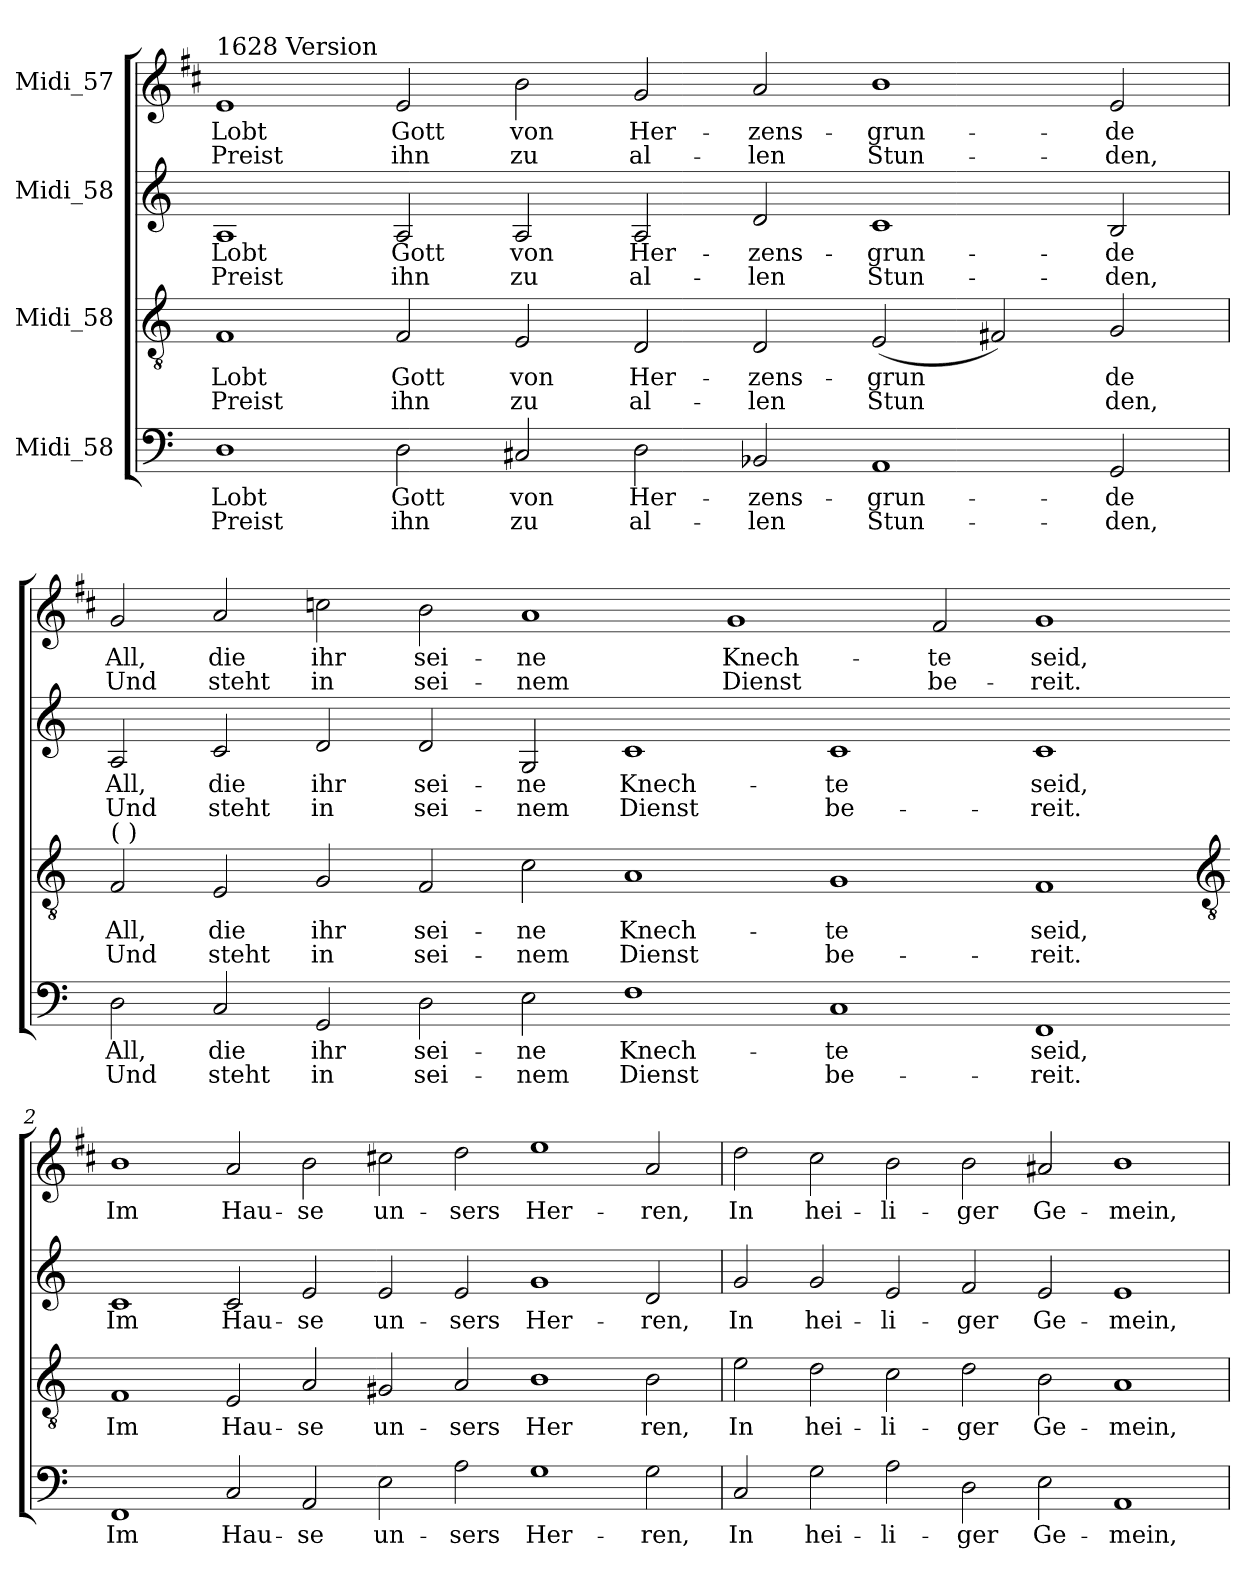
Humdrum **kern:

**kern	**text	**text	**kern	**text	**text	**kern	**text	**text	**kern	**text	**text
*part4	*part4	*part4	*part3	*part3	*part3	*part2	*part2	*part2	*part1	*part1	*part1
*staff4	*staff4	*staff4	*staff3	*staff3	*staff3	*staff2	*staff2	*staff2	*staff1	*staff1	*staff1
*I"Midi_58	*	*	*I"Midi_58	*	*	*I"Midi_58	*	*	*I"Midi_57	*	*
*clefF4	*	*	*clefGv2	*	*	*clefG2	*	*	*clefG2	*	*
*	*	*	*	*	*	*	*	*	*ITrd1c2	*	*
*k[]	*	*	*k[]	*	*	*k[]	*	*	*k[]	*	*
*C:	*	*	*C:	*	*	*C:	*	*	*C:	*	*
=	=	=	=	=	=	=	=	=	=	=	=
!	!	!	!	!	!	!	!	!	!LO:TX:a:t=1628 Version	!	!
!	!LO:LY:b	!LO:LY:b	!	!LO:LY:b	!LO:LY:b	!	!LO:LY:b	!LO:LY:b	!	!LO:LY:b	!LO:LY:b
1D	Lobt	Preist	1F	Lobt	Preist	1A	Lobt	Preist	1d	Lobt	Preist
!	!LO:LY:b	!LO:LY:b	!	!LO:LY:b	!LO:LY:b	!	!LO:LY:b	!LO:LY:b	!	!LO:LY:b	!LO:LY:b
2D	Gott	ihn	2F	Gott	ihn	2A	Gott	ihn	2d	Gott	ihn
!	!LO:LY:b	!LO:LY:b	!	!LO:LY:b	!LO:LY:b	!	!LO:LY:b	!LO:LY:b	!	!LO:LY:b	!LO:LY:b
2C#X	von	zu	2E	von	zu	2A	von	zu	2a	von	zu
!	!LO:LY:b	!LO:LY:b	!	!LO:LY:b	!LO:LY:b	!	!LO:LY:b	!LO:LY:b	!	!LO:LY:b	!LO:LY:b
2D	Her-	-al-	2D	Her-	-al-	2A	Her-	-al-	2f	Her-	-al-
!	!LO:LY:b	!LO:LY:b	!	!LO:LY:b	!LO:LY:b	!	!LO:LY:b	!LO:LY:b	!	!LO:LY:b	!LO:LY:b
2BB-X	-zens-	-len	2D	-zens-	-len	2d	-zens-	-len	2g	-zens-	-len
!	!LO:LY:b	!LO:LY:b	!	!LO:LY:b	!LO:LY:b	!	!LO:LY:b	!LO:LY:b	!	!LO:LY:b	!LO:LY:b
1AA	grun-	-Stun-	(<2E	grun	Stun	1c	grun-	-Stun-	1a	grun-	-Stun-
.	.	.	2F#X)	.	.	.	.	.	.	.	.
!	!LO:LY:b	!LO:LY:b	!	!LO:LY:b	!LO:LY:b	!	!LO:LY:b	!LO:LY:b	!	!LO:LY:b	!LO:LY:b
2GG	-de	den,	2G	de	den,	2B	-de	den,	2d	-de	den,
=1	=1	=1	=1	=1	=1	=1	=1	=1	=1	=1	=1
!	!	!	!LO:TX:a:t=(  )	!	!	!	!	!	!	!	!
!	!LO:LY:b	!LO:LY:b	!	!LO:LY:b	!LO:LY:b	!	!LO:LY:b	!LO:LY:b	!	!LO:LY:b	!LO:LY:b
2D	All,	Und	2F	All,	Und	2A	All,	Und	2f	All,	Und
!	!LO:LY:b	!LO:LY:b	!	!LO:LY:b	!LO:LY:b	!	!LO:LY:b	!LO:LY:b	!	!LO:LY:b	!LO:LY:b
2C	die	steht	2E	die	steht	2c	die	steht	2g	die	steht
!	!LO:LY:b	!LO:LY:b	!	!LO:LY:b	!LO:LY:b	!	!LO:LY:b	!LO:LY:b	!	!LO:LY:b	!LO:LY:b
2GG	ihr	in	2G	ihr	in	2d	ihr	in	2b-X	ihr	in
!	!LO:LY:b	!LO:LY:b	!	!LO:LY:b	!LO:LY:b	!	!LO:LY:b	!LO:LY:b	!	!LO:LY:b	!LO:LY:b
2D	sei-	-sei-	2F	sei-	-sei-	2d	sei-	-sei-	2a	sei-	-sei-
!	!LO:LY:b	!LO:LY:b	!	!LO:LY:b	!LO:LY:b	!	!LO:LY:b	!LO:LY:b	!	!LO:LY:b	!LO:LY:b
2E	-ne	nem	2c	-ne	nem	2G	-ne	nem	1g	-ne	nem
!	!LO:LY:b	!LO:LY:b	!	!LO:LY:b	!LO:LY:b	!	!LO:LY:b	!LO:LY:b	!	!	!
1F	Knech-	-Dienst	1A	Knech-	-Dienst	1c	Knech-	-Dienst	.	.	.
!	!	!	!	!	!	!	!	!	!	!LO:LY:b	!LO:LY:b
.	.	.	.	.	.	.	.	.	1f	Knech-	-Dienst
!	!LO:LY:b	!LO:LY:b	!	!LO:LY:b	!LO:LY:b	!	!LO:LY:b	!LO:LY:b	!	!	!
1C	te	be-	1G	te	be-	1c	te	be-	.	.	.
!	!	!	!	!	!	!	!	!	!	!LO:LY:b	!LO:LY:b
.	.	.	.	.	.	.	.	.	2e	te	be-
!	!LO:LY:b	!LO:LY:b	!	!LO:LY:b	!LO:LY:b	!	!LO:LY:b	!LO:LY:b	!	!LO:LY:b	!LO:LY:b
1FF	-seid,	reit.	1F	-seid,	reit.	1c	-seid,	reit.	1f	-seid,	reit.
!!LO:LB:g=z
=2-	=2-	=2-	=2-	=2-	=2-	=2-	=2-	=2-	=2-	=2-	=2-
*	*	*	*clefGv2	*	*	*	*	*	*	*	*
!	!LO:LY:b	!	!	!LO:LY:b	!	!	!LO:LY:b	!	!	!LO:LY:b	!
1FF	Im	.	1F	Im	.	1c	Im	.	1a	Im	.
!	!LO:LY:b	!	!	!LO:LY:b	!	!	!LO:LY:b	!	!	!LO:LY:b	!
2C	Hau-	.	2E	Hau-	.	2c	Hau-	.	2g	Hau-	.
!	!LO:LY:b	!	!	!LO:LY:b	!	!	!LO:LY:b	!	!	!LO:LY:b	!
2AA	-se	.	2A	-se	.	2e	-se	.	2a	-se	.
!	!LO:LY:b	!	!	!LO:LY:b	!	!	!LO:LY:b	!	!	!LO:LY:b	!
2E	un-	.	2G#X	un-	.	2e	un-	.	2b	un-	.
!	!LO:LY:b	!	!	!LO:LY:b	!	!	!LO:LY:b	!	!	!LO:LY:b	!
2A	-sers	.	2A	-sers	.	2e	-sers	.	2cc	-sers	.
!	!LO:LY:b	!	!	!LO:LY:b	!	!	!LO:LY:b	!	!	!LO:LY:b	!
1G	Her-	.	1B	Her	.	1g	Her-	.	1dd	Her-	.
!	!LO:LY:b	!	!	!LO:LY:b	!	!	!LO:LY:b	!	!	!LO:LY:b	!
2G	-ren,	.	2B	ren,	.	2d	-ren,	.	2g	-ren,	.
=3	=3	=3	=3	=3	=3	=3	=3	=3	=3	=3	=3
!	!LO:LY:b	!	!	!LO:LY:b	!	!	!LO:LY:b	!	!	!LO:LY:b	!
2C	In	.	2e	In	.	2g	In	.	2cc	In	.
!	!LO:LY:b	!	!	!LO:LY:b	!	!	!LO:LY:b	!	!	!LO:LY:b	!
2G	hei-	.	2d	hei-	.	2g	hei-	.	2b	hei-	.
!	!LO:LY:b	!	!	!LO:LY:b	!	!	!LO:LY:b	!	!	!LO:LY:b	!
2A	-li-	.	2c	-li-	.	2e	-li-	.	2a	-li-	.
!	!LO:LY:b	!	!	!LO:LY:b	!	!	!LO:LY:b	!	!	!LO:LY:b	!
2D	-ger	.	2d	-ger	.	2f	-ger	.	2a	-ger	.
!	!LO:LY:b	!	!	!LO:LY:b	!	!	!LO:LY:b	!	!	!LO:LY:b	!
2E	Ge-	.	2B	Ge-	.	2e	Ge-	.	2g#X	Ge-	.
!	!LO:LY:b	!	!	!LO:LY:b	!	!	!LO:LY:b	!	!	!LO:LY:b	!
1AA	-mein,	.	1A	-mein,	.	1e	-mein,	.	1a	-mein,	.
=	=	=	=	=	=	=	=	=	=	=	=
*-	*-	*-	*-	*-	*-	*-	*-	*-	*-	*-	*-
